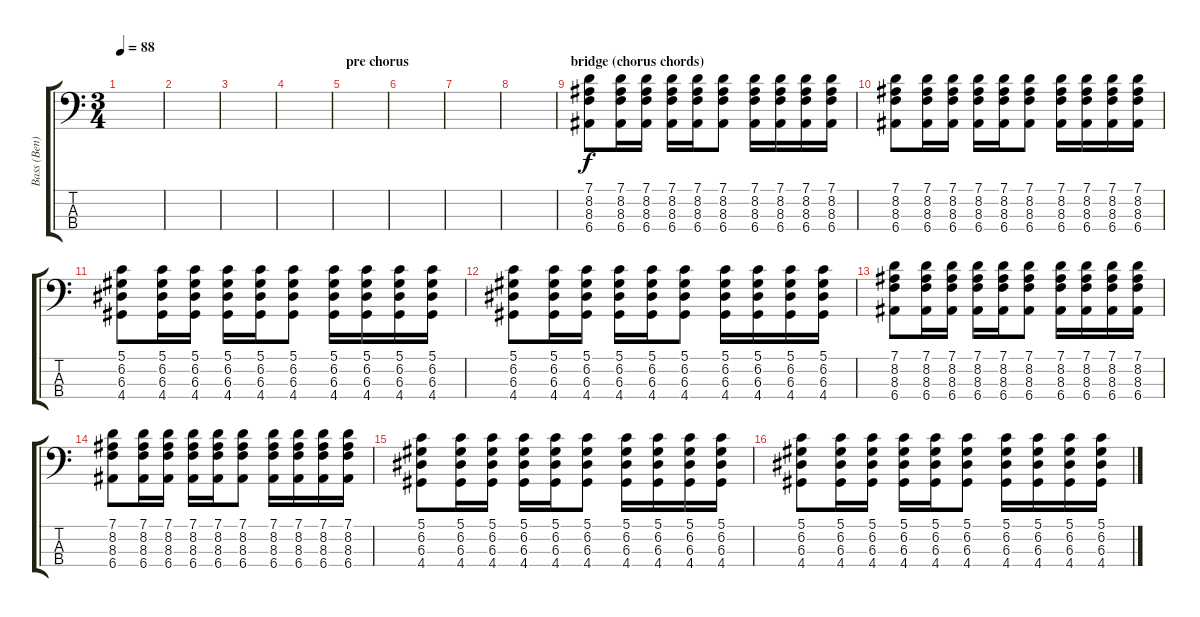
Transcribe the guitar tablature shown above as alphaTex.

\track ("Bass (Ben)" "Bass (Ben)") {instrument electricbassfinger}
\staff {score tabs}
\tuning (G2 D2 A1 E1) {hide}
\ts (3 4)
\tempo 88
\clef f4
\ks c
|
|
|
|
\section ("" "pre chorus")
|
|
|
|
\section ("" "bridge (chorus chords)")
(7.1 8.2 8.3 6.4).8{volume 13} (7.1 8.2 8.3 6.4).16 (7.1 8.2 8.3 6.4).16 (7.1 8.2 8.3 6.4).16 (7.1 8.2 8.3 6.4).16 (7.1 8.2 8.3 6.4).8 (7.1 8.2 8.3 6.4).16 (7.1 8.2 8.3 6.4).16 (7.1 8.2 8.3 6.4).16 (7.1 8.2 8.3 6.4).16 |
(7.1 8.2 8.3 6.4).8 (7.1 8.2 8.3 6.4).16 (7.1 8.2 8.3 6.4).16 (7.1 8.2 8.3 6.4).16 (7.1 8.2 8.3 6.4).16 (7.1 8.2 8.3 6.4).8 (7.1 8.2 8.3 6.4).16 (7.1 8.2 8.3 6.4).16 (7.1 8.2 8.3 6.4).16 (7.1 8.2 8.3 6.4).16 |
(5.1 6.2 6.3 4.4).8 (5.1 6.2 6.3 4.4).16 (5.1 6.2 6.3 4.4).16 (5.1 6.2 6.3 4.4).16 (5.1 6.2 6.3 4.4).16 (5.1 6.2 6.3 4.4).8 (5.1 6.2 6.3 4.4).16 (5.1 6.2 6.3 4.4).16 (5.1 6.2 6.3 4.4).16 (5.1 6.2 6.3 4.4).16 |
(5.1 6.2 6.3 4.4).8 (5.1 6.2 6.3 4.4).16 (5.1 6.2 6.3 4.4).16 (5.1 6.2 6.3 4.4).16 (5.1 6.2 6.3 4.4).16 (5.1 6.2 6.3 4.4).8 (5.1 6.2 6.3 4.4).16 (5.1 6.2 6.3 4.4).16 (5.1 6.2 6.3 4.4).16 (5.1 6.2 6.3 4.4).16 |
(7.1 8.2 8.3 6.4).8{volume 13} (7.1 8.2 8.3 6.4).16 (7.1 8.2 8.3 6.4).16 (7.1 8.2 8.3 6.4).16 (7.1 8.2 8.3 6.4).16 (7.1 8.2 8.3 6.4).8 (7.1 8.2 8.3 6.4).16 (7.1 8.2 8.3 6.4).16 (7.1 8.2 8.3 6.4).16 (7.1 8.2 8.3 6.4).16 |
(7.1 8.2 8.3 6.4).8 (7.1 8.2 8.3 6.4).16 (7.1 8.2 8.3 6.4).16 (7.1 8.2 8.3 6.4).16 (7.1 8.2 8.3 6.4).16 (7.1 8.2 8.3 6.4).8 (7.1 8.2 8.3 6.4).16 (7.1 8.2 8.3 6.4).16 (7.1 8.2 8.3 6.4).16 (7.1 8.2 8.3 6.4).16 |
(5.1 6.2 6.3 4.4).8 (5.1 6.2 6.3 4.4).16 (5.1 6.2 6.3 4.4).16 (5.1 6.2 6.3 4.4).16 (5.1 6.2 6.3 4.4).16 (5.1 6.2 6.3 4.4).8 (5.1 6.2 6.3 4.4).16 (5.1 6.2 6.3 4.4).16 (5.1 6.2 6.3 4.4).16 (5.1 6.2 6.3 4.4).16 |
(5.1 6.2 6.3 4.4).8 (5.1 6.2 6.3 4.4).16 (5.1 6.2 6.3 4.4).16 (5.1 6.2 6.3 4.4).16 (5.1 6.2 6.3 4.4).16 (5.1 6.2 6.3 4.4).8 (5.1 6.2 6.3 4.4).16 (5.1 6.2 6.3 4.4).16 (5.1 6.2 6.3 4.4).16 (5.1 6.2 6.3 4.4).16
